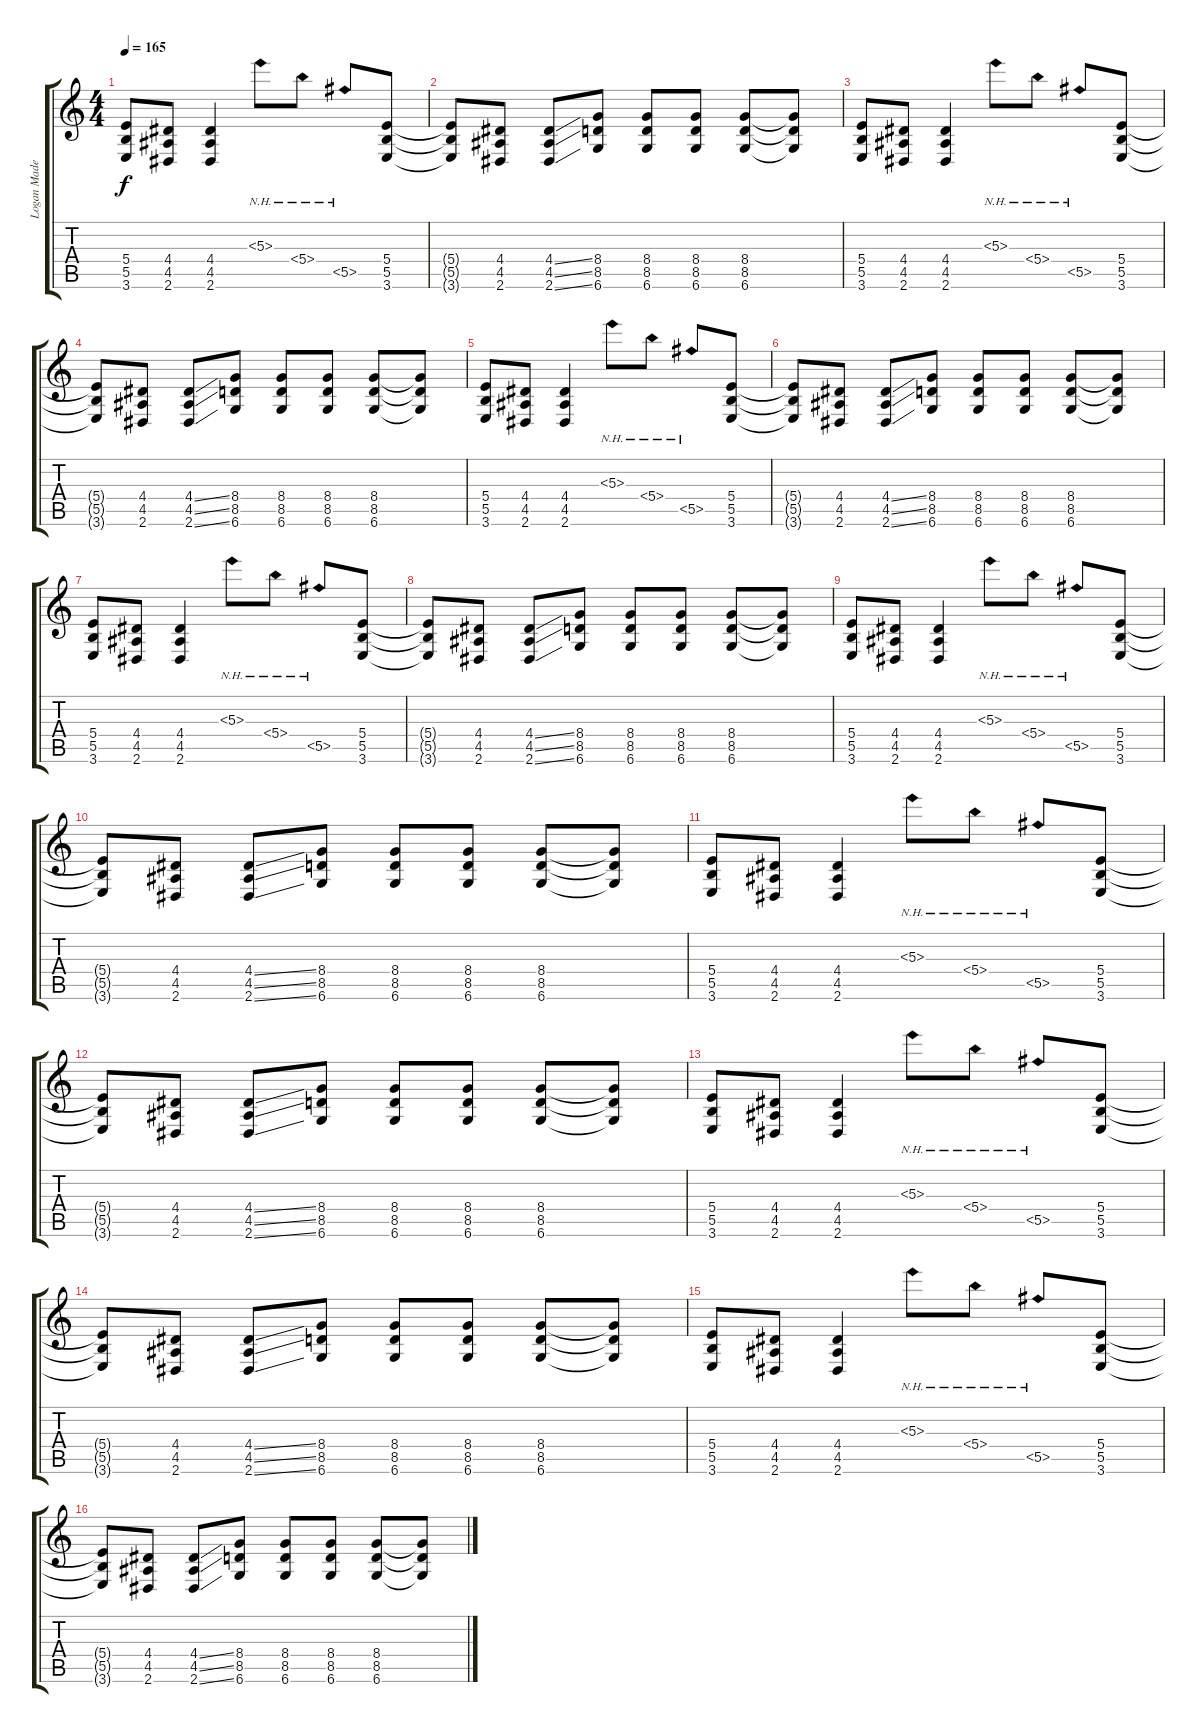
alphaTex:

\track ("Logan Mader" "Logan Made") {instrument distortionguitar}
\staff {score tabs}
\tuning (Db4 Ab3 E3 B2 Gb2 Db2) {hide}
\ts (4 4)
\tempo 165
\clef g2
\ks c
(5.4 5.5 3.6).8{dy f} (4.4 4.5 2.6).8 (4.4 4.5 2.6).4 5.3{nh}.8 5.4{nh}.8 5.5{nh}.8 (5.4 5.5 3.6).8 |
(5.4{t} 5.5{t} 3.6{t}).8 (4.4 4.5 2.6).8 (4.4{ss} 4.5{ss} 2.6{ss}).8 (8.4 8.5 6.6).8 (8.4 8.5 6.6).8 (8.4 8.5 6.6).8 (8.4 8.5 6.6).8 (8.4{t} 8.5{t} 6.6{t}).8 |
(5.4 5.5 3.6).8 (4.4 4.5 2.6).8 (4.4 4.5 2.6).4 5.3{nh}.8 5.4{nh}.8 5.5{nh}.8 (5.4 5.5 3.6).8 |
(5.4{t} 5.5{t} 3.6{t}).8 (4.4 4.5 2.6).8 (4.4{ss} 4.5{ss} 2.6{ss}).8 (8.4 8.5 6.6).8 (8.4 8.5 6.6).8 (8.4 8.5 6.6).8 (8.4 8.5 6.6).8 (8.4{t} 8.5{t} 6.6{t}).8 |
(5.4 5.5 3.6).8 (4.4 4.5 2.6).8 (4.4 4.5 2.6).4 5.3{nh}.8 5.4{nh}.8 5.5{nh}.8 (5.4 5.5 3.6).8 |
(5.4{t} 5.5{t} 3.6{t}).8 (4.4 4.5 2.6).8 (4.4{ss} 4.5{ss} 2.6{ss}).8 (8.4 8.5 6.6).8 (8.4 8.5 6.6).8 (8.4 8.5 6.6).8 (8.4 8.5 6.6).8 (8.4{t} 8.5{t} 6.6{t}).8 |
(5.4 5.5 3.6).8 (4.4 4.5 2.6).8 (4.4 4.5 2.6).4 5.3{nh}.8 5.4{nh}.8 5.5{nh}.8 (5.4 5.5 3.6).8 |
(5.4{t} 5.5{t} 3.6{t}).8 (4.4 4.5 2.6).8 (4.4{ss} 4.5{ss} 2.6{ss}).8 (8.4 8.5 6.6).8 (8.4 8.5 6.6).8 (8.4 8.5 6.6).8 (8.4 8.5 6.6).8 (8.4{t} 8.5{t} 6.6{t}).8 |
(5.4 5.5 3.6).8 (4.4 4.5 2.6).8 (4.4 4.5 2.6).4 5.3{nh}.8 5.4{nh}.8 5.5{nh}.8 (5.4 5.5 3.6).8 |
(5.4{t} 5.5{t} 3.6{t}).8 (4.4 4.5 2.6).8 (4.4{ss} 4.5{ss} 2.6{ss}).8 (8.4 8.5 6.6).8 (8.4 8.5 6.6).8 (8.4 8.5 6.6).8 (8.4 8.5 6.6).8 (8.4{t} 8.5{t} 6.6{t}).8 |
(5.4 5.5 3.6).8 (4.4 4.5 2.6).8 (4.4 4.5 2.6).4 5.3{nh}.8 5.4{nh}.8 5.5{nh}.8 (5.4 5.5 3.6).8 |
(5.4{t} 5.5{t} 3.6{t}).8 (4.4 4.5 2.6).8 (4.4{ss} 4.5{ss} 2.6{ss}).8 (8.4 8.5 6.6).8 (8.4 8.5 6.6).8 (8.4 8.5 6.6).8 (8.4 8.5 6.6).8 (8.4{t} 8.5{t} 6.6{t}).8 |
(5.4 5.5 3.6).8 (4.4 4.5 2.6).8 (4.4 4.5 2.6).4 5.3{nh}.8 5.4{nh}.8 5.5{nh}.8 (5.4 5.5 3.6).8 |
(5.4{t} 5.5{t} 3.6{t}).8 (4.4 4.5 2.6).8 (4.4{ss} 4.5{ss} 2.6{ss}).8 (8.4 8.5 6.6).8 (8.4 8.5 6.6).8 (8.4 8.5 6.6).8 (8.4 8.5 6.6).8 (8.4{t} 8.5{t} 6.6{t}).8 |
(5.4 5.5 3.6).8 (4.4 4.5 2.6).8 (4.4 4.5 2.6).4 5.3{nh}.8 5.4{nh}.8 5.5{nh}.8 (5.4 5.5 3.6).8 |
(5.4{t} 5.5{t} 3.6{t}).8 (4.4 4.5 2.6).8 (4.4{ss} 4.5{ss} 2.6{ss}).8 (8.4 8.5 6.6).8 (8.4 8.5 6.6).8 (8.4 8.5 6.6).8 (8.4 8.5 6.6).8 (8.4{t} 8.5{t} 6.6{t}).8
